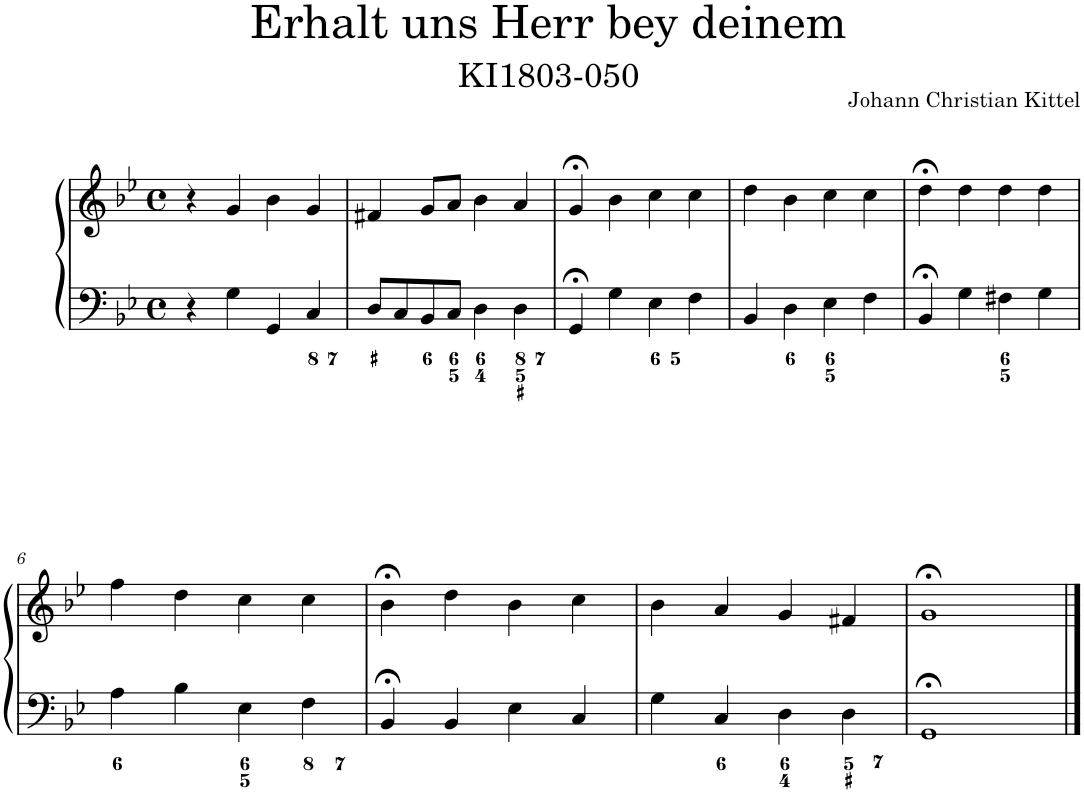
**kern	**kern
*part1	*part1
*staff2	*staff1
*I"Piano	*
*I'Pno.	*
*clefF4	*clefG2
*k[b-e-]	*k[b-e-]
*M4/4	*M4/4
*met(c)	*met(c)
=1	=1
4r	4r
4G\	4g/
4GG/	4b-\
4C/	4g/
=2	=2
8D/L	4f#X/
8C/	.
8BB-/	8g/L
8C/J	8a/J
4D\	4b-\
4D\	4a/
=3	=3
4GG;</	4g;</
4G\	4b-\
4E-\	4cc\
4F\	4cc\
=4	=4
4BB-/	4dd\
4D\	4b-\
4E-\	4cc\
4F\	4cc\
=5	=5
4BB-;</	4dd;<\
4G\	4dd\
4F#X\	4dd\
4G\	4dd\
!!LO:LB:g=z
=6	=6
4A\	4ff\
4B-\	4dd\
4E-\	4cc\
4F\	4cc\
=7	=7
4BB-;</	4b-;<\
4BB-/	4dd\
4E-\	4b-\
4C/	4cc\
=8	=8
4G\	4b-\
4C/	4a/
4D\	4g/
4D\	4f#X/
=9	=9
1GG;<	1g;<
==	==
*-	*-
